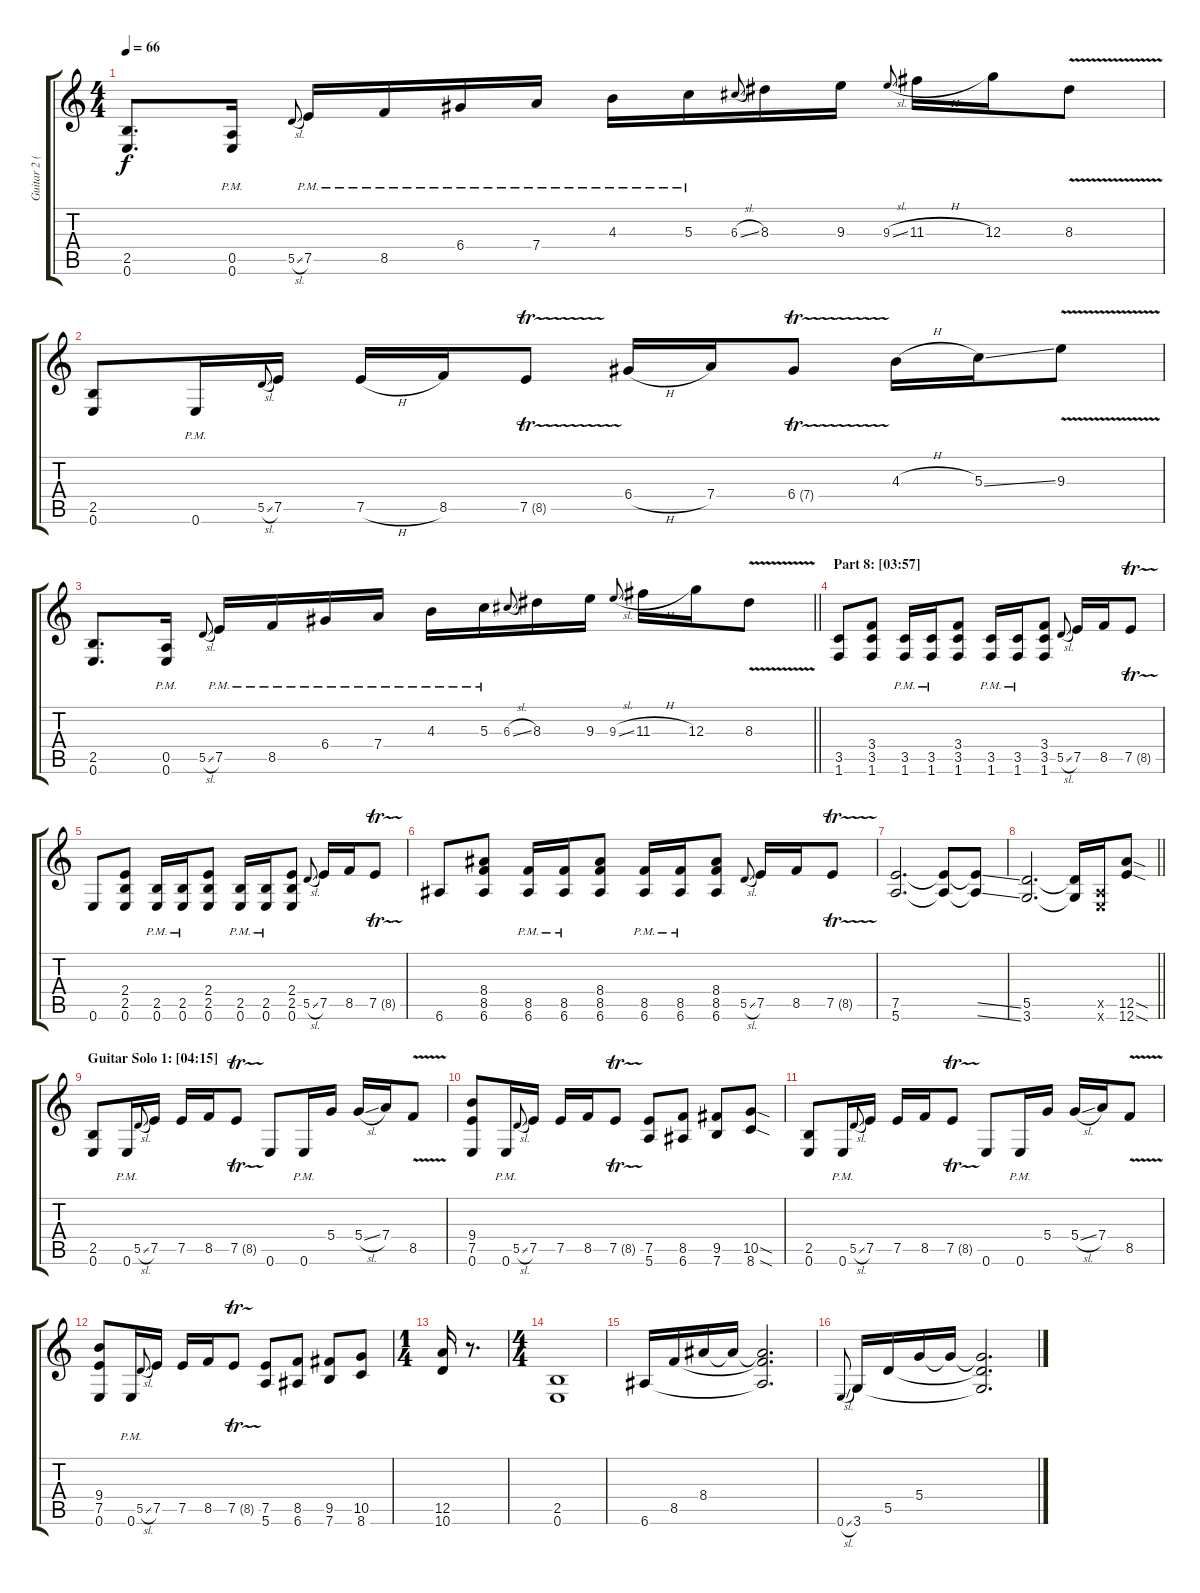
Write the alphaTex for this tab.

\track ("Guitar 2 (Distortion)" "Guitar 2 (") {instrument distortionguitar}
\staff {score tabs}
\tuning (E4 B3 G3 D3 A2 E2) {hide}
\ts (4 4)
\tempo 66
\clef g2
\ks c
(2.5 0.6).8{d dy f} (0.5{pm} 0.6{pm}).16 5.5{sl}.8{gr onbeat} 7.5{pm}.16 8.5{pm}.16 6.4{pm}.16 7.4{pm}.16 4.3{pm}.16 5.3{pm}.16 6.3{sl}.8{gr onbeat} 8.3.16 9.3.16 9.3{sl}.8{gr onbeat} 11.3{h}.16 12.3.16 8.3{v}.8 |
(2.5 0.6).8 0.6{pm}.16 5.5{sl}.8{gr onbeat} 7.5.16 7.5{h}.16 8.5.16 7.5{tr (8 64)}.8 6.4{h}.16 7.4.16 6.4{tr (7 64)}.8 4.3{h}.16 5.3{ss}.16 9.3{v}.8 |
\barLineRight lightlight
(2.5 0.6).8{d} (0.5{pm} 0.6{pm}).16 5.5{sl}.8{gr onbeat} 7.5{pm}.16 8.5{pm}.16 6.4{pm}.16 7.4{pm}.16 4.3{pm}.16 5.3{pm}.16 6.3{sl}.8{gr onbeat} 8.3.16 9.3.16 9.3{sl}.8{gr onbeat} 11.3{h}.16 12.3.16 8.3{v}.8 |
\section ("" "Part 8: [03:57]")
(3.5 1.6).8 (3.4 3.5 1.6).8 (3.5{pm} 1.6{pm}).16 (3.5{pm} 1.6{pm}).16 (3.4 3.5 1.6).8 (3.5{pm} 1.6{pm}).16 (3.5{pm} 1.6{pm}).16 (3.4 3.5 1.6).8 5.5{sl}.8{gr onbeat} 7.5.16 8.5.16 7.5{tr (8 64)}.8 |
0.6.8 (2.4 2.5 0.6).8 (2.5{pm} 0.6{pm}).16 (2.5{pm} 0.6{pm}).16 (2.4 2.5 0.6).8 (2.5{pm} 0.6{pm}).16 (2.5{pm} 0.6{pm}).16 (2.4 2.5 0.6).8 5.5{sl}.8{gr onbeat} 7.5.16 8.5.16 7.5{tr (8 64)}.8 |
6.6.8 (8.4 8.5 6.6).8 (8.5{pm} 6.6{pm}).16 (8.5{pm} 6.6{pm}).16 (8.4 8.5 6.6).8 (8.5{pm} 6.6{pm}).16 (8.5{pm} 6.6{pm}).16 (8.4 8.5 6.6).8 5.5{sl}.8{gr onbeat} 7.5.16 8.5.16 7.5{tr (8 64)}.8 |
(7.5 5.6).2{d} (7.5{t} 5.6{t}).8 (7.5{ss t} 5.6{ss t}).8 |
\barLineRight lightlight
(5.5 3.6).2{d} (5.5{t} 3.6{t}).16 (0.5{x} 0.6{x}).16 (12.5{sod} 12.6{sod}).8 |
\section ("" "Guitar Solo 1: [04:15]")
(2.5 0.6).8 0.6{pm}.16 5.5{sl}.8{gr onbeat} 7.5.16 7.5.16 8.5.16 7.5{tr (8 64)}.8 0.6.8 0.6{pm}.16 5.4.16 5.4{sl}.16 7.4.16 8.5{v}.8 |
(9.4 7.5 0.6).8 0.6{pm}.16 5.5{sl}.8{gr onbeat} 7.5.16 7.5.16 8.5.16 7.5{tr (8 64)}.8 (7.5 5.6).8 (8.5 6.6).8 (9.5 7.6).8 (10.5{sod} 8.6{sod}).8 |
(2.5 0.6).8 0.6{pm}.16 5.5{sl}.8{gr onbeat} 7.5.16 7.5.16 8.5.16 7.5{tr (8 64)}.8 0.6.8 0.6{pm}.16 5.4.16 5.4{sl}.16 7.4.16 8.5{v}.8 |
(9.4 7.5 0.6).8 0.6{pm}.16 5.5{sl}.8{gr onbeat} 7.5.16 7.5.16 8.5.16 7.5{tr (8 64)}.8 (7.5 5.6).8 (8.5 6.6).8 (9.5 7.6).8 (10.5 8.6).8 |
\ts (1 4)
(12.5 10.6).16 r.8{d} |
\ts (4 4)
(2.5 0.6).1 |
6.6.16 8.5.16 8.4.16 8.4{t}.16 (8.4{t} 8.5{t} 6.6{t}).2{d} |
0.6{sl}.8{gr onbeat} 3.6.16 5.5.16 5.4.16 5.4{t}.16 (5.4{t} 5.5{t} 3.6{t}).2{d}
